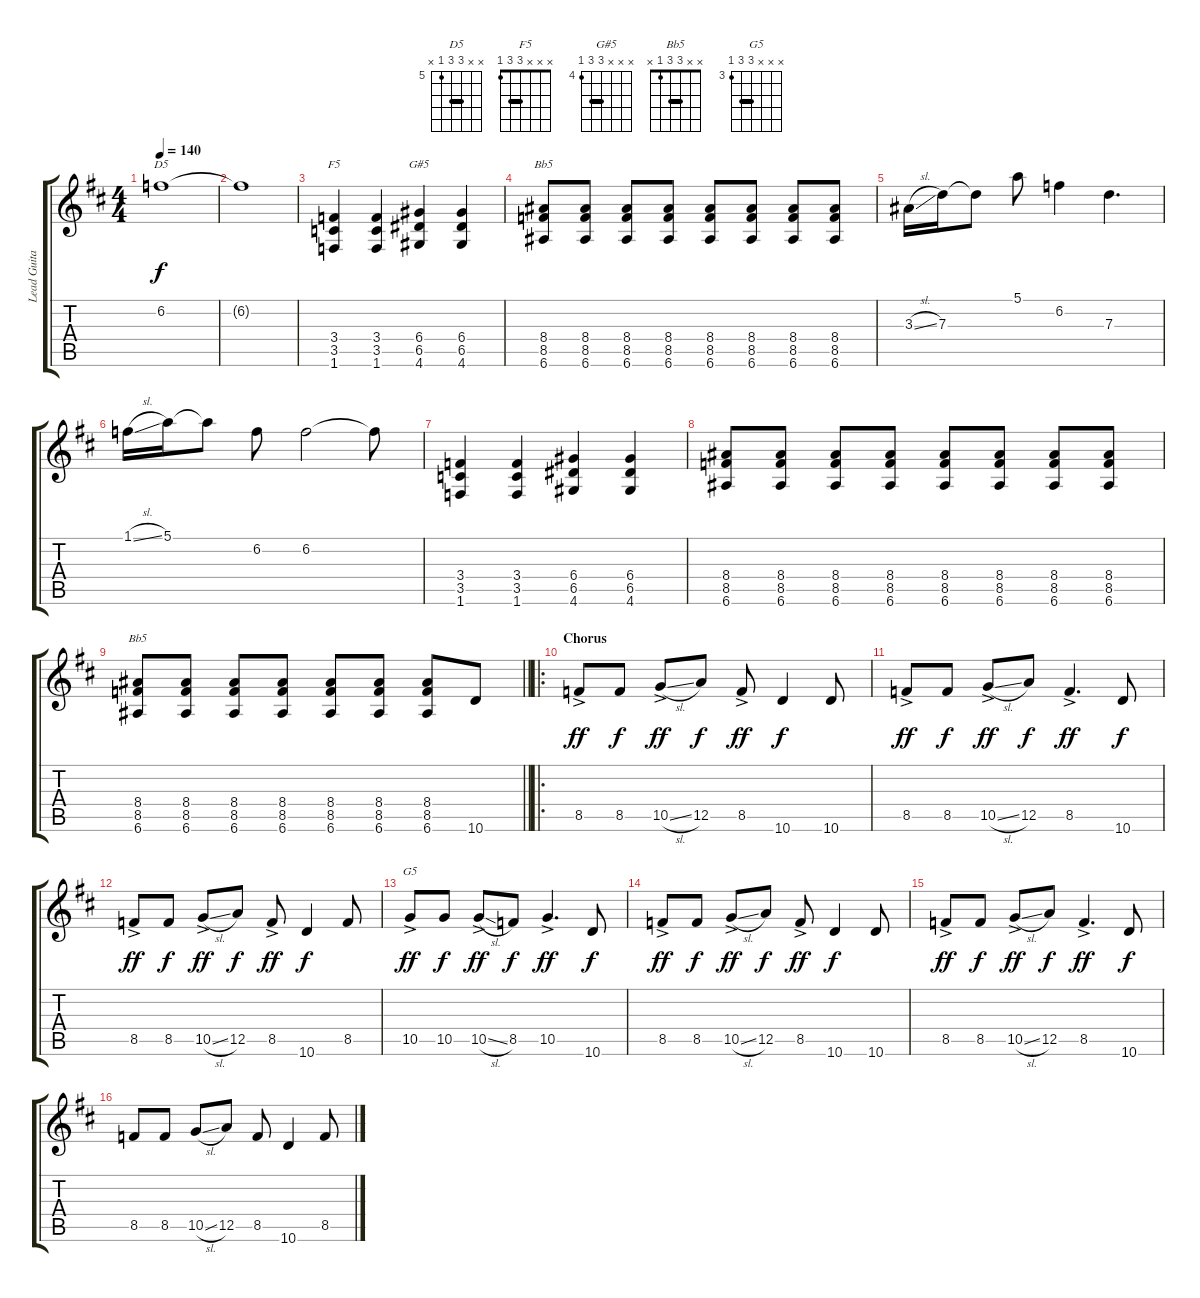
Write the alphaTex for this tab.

\track ("Lead Guitar (Jacob Binzer)" "Lead Guita") {instrument overdrivenguitar}
\staff {score tabs}
\tuning (E4 B3 G3 D3 A2 E2) {hide}
\chord ("D5" x x 7 7 5 x) {firstfret 5 barre 7}
\chord ("F5" x x x 3 3 1) {barre 3}
\chord ("G#5" x x x 6 6 4) {firstfret 4 barre 6}
\chord ("Bb5" x x x 8 8 6) {firstfret 6 barre 8}
\chord ("Bb5" x x 3 3 1 x) {barre 3}
\chord ("G5" x x x 5 5 3) {firstfret 3 barre 5}
\ts (4 4)
\tempo 140
\clef g2
\ks d
6.2{t}.1{ch "D5" dy f} |
6.2{t}.1 |
(3.4 3.5 1.6).4{ch "F5"} (3.4 3.5 1.6).4 (6.4 6.5 4.6).4{ch "G#5"} (6.4 6.5 4.6).4 |
(8.4 8.5 6.6).8{ch "Bb5"} (8.4 8.5 6.6).8 (8.4 8.5 6.6).8 (8.4 8.5 6.6).8 (8.4 8.5 6.6).8 (8.4 8.5 6.6).8 (8.4 8.5 6.6).8 (8.4 8.5 6.6).8 |
3.3{sl}.16 7.3.16 7.3{t}.8 5.1.8 6.2.4 7.3.4{d} |
1.1{sl}.16 5.1.16 5.1{t}.8 6.2.8 6.2.2 6.2{t}.8 |
(3.4 3.5 1.6).4 (3.4 3.5 1.6).4 (6.4 6.5 4.6).4 (6.4 6.5 4.6).4 |
(8.4 8.5 6.6).8 (8.4 8.5 6.6).8 (8.4 8.5 6.6).8 (8.4 8.5 6.6).8 (8.4 8.5 6.6).8 (8.4 8.5 6.6).8 (8.4 8.5 6.6).8 (8.4 8.5 6.6).8 |
\barLineRight lightlight
(8.4 8.5 6.6).8{ch "Bb5"} (8.4 8.5 6.6).8 (8.4 8.5 6.6).8 (8.4 8.5 6.6).8 (8.4 8.5 6.6).8 (8.4 8.5 6.6).8 (8.4 8.5 6.6).8 10.6.8 |
\ro
\section ("" "Chorus")
8.5{ac}.8{dy ff} 8.5.8{dy f} 10.5{sl ac}.8{dy ff} 12.5.8{dy f} 8.5{ac}.8{dy ff} 10.6.4{dy f} 10.6.8 |
8.5{ac}.8{dy ff} 8.5.8{dy f} 10.5{sl ac}.8{dy ff} 12.5.8{dy f} 8.5{ac}.4{d dy ff} 10.6.8{dy f} |
8.5{ac}.8{dy ff} 8.5.8{dy f} 10.5{sl ac}.8{dy ff} 12.5.8{dy f} 8.5{ac}.8{dy ff} 10.6.4{dy f} 8.5.8 |
10.5{ac}.8{ch "G5" dy ff} 10.5.8{dy f} 10.5{sl ac}.8{dy ff} 8.5.8{dy f} 10.5{ac}.4{d dy ff} 10.6.8{dy f} |
8.5{ac}.8{dy ff} 8.5.8{dy f} 10.5{sl ac}.8{dy ff} 12.5.8{dy f} 8.5{ac}.8{dy ff} 10.6.4{dy f} 10.6.8 |
8.5{ac}.8{dy ff} 8.5.8{dy f} 10.5{sl ac}.8{dy ff} 12.5.8{dy f} 8.5{ac}.4{d dy ff} 10.6.8{dy f} |
8.5.8 8.5.8 10.5{sl}.8 12.5.8 8.5.8 10.6.4 8.5.8
